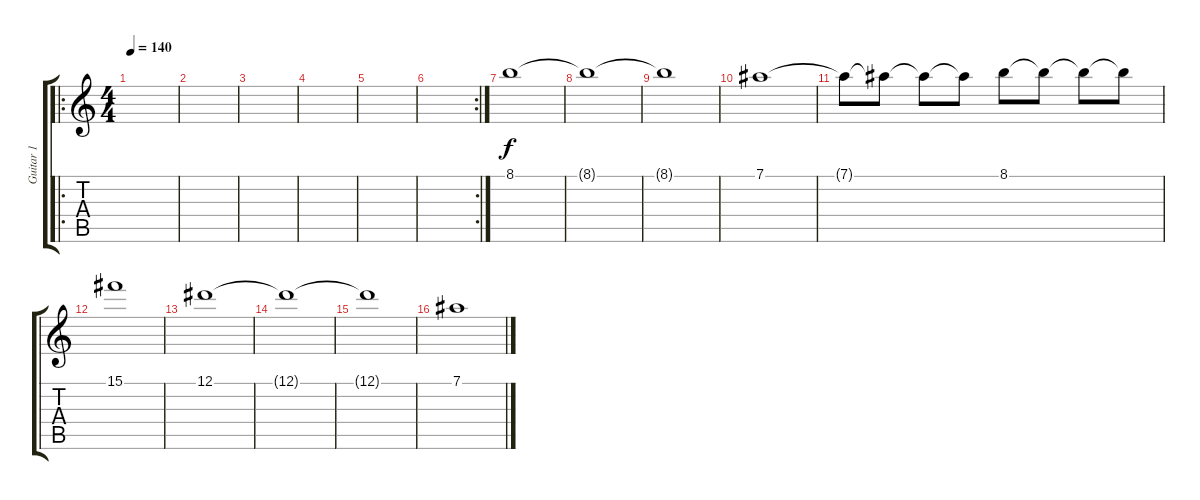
\track ("Guitar 1" "Guitar 1") {instrument distortionguitar}
\staff {score tabs}
\tuning (Eb4 Bb3 Gb3 Db3 Ab2 Eb2) {hide}
\ro
\ts (4 4)
\tempo 140
\clef g2
\ks c
|
|
|
|
|
\rc 2
|
8.1.1 |
8.1{t}.1 |
8.1{t}.1 |
7.1.1 |
7.1{t}.8 7.1{t}.8 7.1{t}.8 7.1{t}.8 8.1.8 8.1{t}.8 8.1{t}.8 8.1{t}.8 |
15.1.1 |
12.1.1 |
12.1{t}.1 |
12.1{t}.1 |
7.1.1
